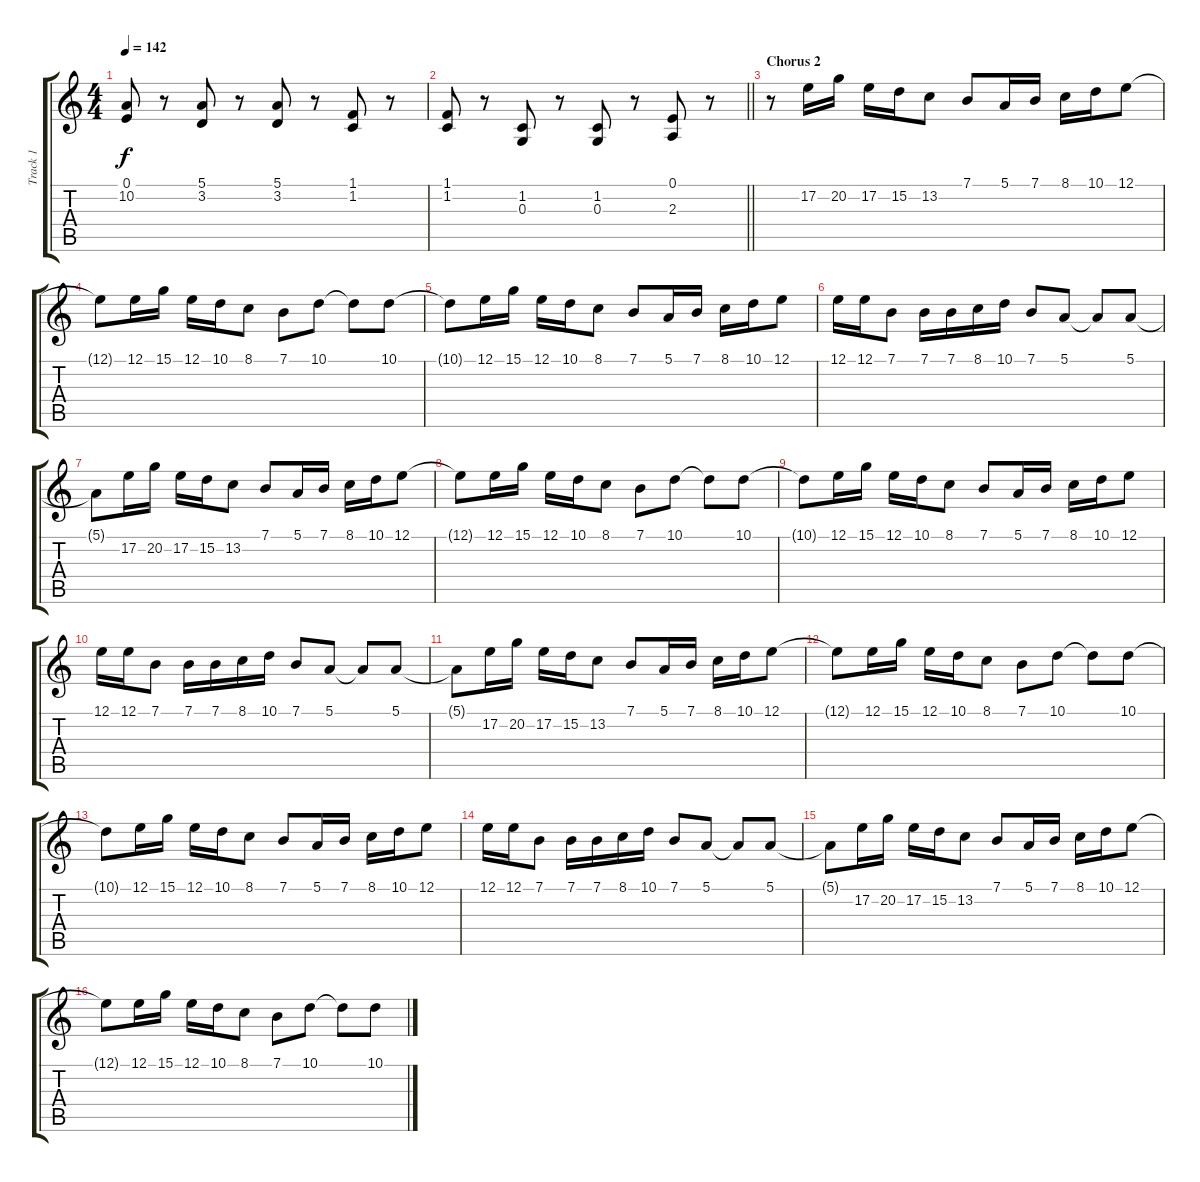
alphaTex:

\track ("Track 1" "Track 1") {instrument accordion}
\staff {score tabs}
\tuning (E4 B3 G3 D3 A2 E2) {hide}
\ts (4 4)
\tempo 142
\clef g2
\ks c
(0.1 10.2).8{dy f} r.8 (5.1 3.2).8 r.8 (5.1 3.2).8 r.8 (1.1 1.2).8 r.8 |
\barLineRight lightlight
(1.1 1.2).8 r.8 (1.2 0.3).8 r.8 (1.2 0.3).8 r.8 (0.1 2.3).8 r.8 |
\section ("" "Chorus 2")
r.8 17.2.16{volume 13} 20.2.16 17.2.16 15.2.16 13.2.8 7.1.8 5.1.16 7.1.16 8.1.16 10.1.16 12.1.8 |
12.1{t}.8 12.1.16 15.1.16 12.1.16 10.1.16 8.1.8 7.1.8 10.1.8 10.1{t}.8 10.1.8 |
10.1{t}.8 12.1.16 15.1.16 12.1.16 10.1.16 8.1.8 7.1.8 5.1.16 7.1.16 8.1.16 10.1.16 12.1.8 |
12.1.16 12.1.16 7.1.8 7.1.16 7.1.16 8.1.16 10.1.16 7.1.8 5.1.8 5.1{t}.8 5.1.8 |
5.1{t}.8 17.2.16{volume 13} 20.2.16 17.2.16 15.2.16 13.2.8 7.1.8 5.1.16 7.1.16 8.1.16 10.1.16 12.1.8 |
12.1{t}.8 12.1.16 15.1.16 12.1.16 10.1.16 8.1.8 7.1.8 10.1.8 10.1{t}.8 10.1.8 |
10.1{t}.8 12.1.16 15.1.16 12.1.16 10.1.16 8.1.8 7.1.8 5.1.16 7.1.16 8.1.16 10.1.16 12.1.8 |
12.1.16 12.1.16 7.1.8 7.1.16 7.1.16 8.1.16 10.1.16 7.1.8 5.1.8 5.1{t}.8 5.1.8 |
5.1{t}.8 17.2.16{volume 13} 20.2.16 17.2.16 15.2.16 13.2.8 7.1.8 5.1.16 7.1.16 8.1.16 10.1.16 12.1.8 |
12.1{t}.8 12.1.16 15.1.16 12.1.16 10.1.16 8.1.8 7.1.8 10.1.8 10.1{t}.8 10.1.8 |
10.1{t}.8 12.1.16 15.1.16 12.1.16 10.1.16 8.1.8 7.1.8 5.1.16 7.1.16 8.1.16 10.1.16 12.1.8 |
12.1.16 12.1.16 7.1.8 7.1.16 7.1.16 8.1.16 10.1.16 7.1.8 5.1.8 5.1{t}.8 5.1.8 |
5.1{t}.8 17.2.16{volume 13} 20.2.16 17.2.16 15.2.16 13.2.8 7.1.8 5.1.16 7.1.16 8.1.16 10.1.16 12.1.8 |
12.1{t}.8 12.1.16 15.1.16 12.1.16 10.1.16 8.1.8 7.1.8 10.1.8 10.1{t}.8 10.1.8
